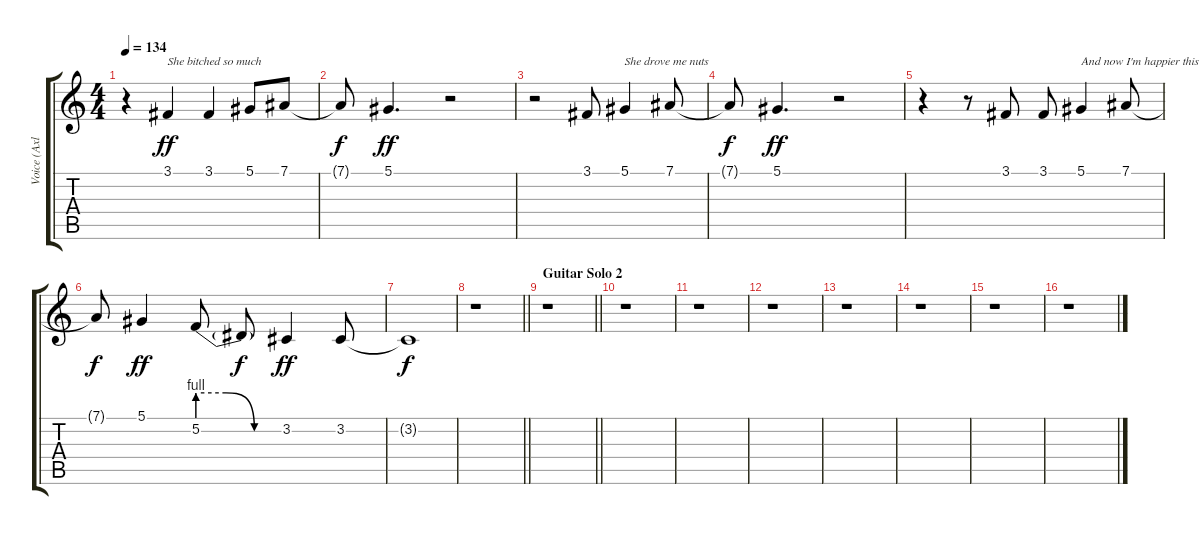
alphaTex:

\track ("Voice (Axl Rose)" "Voice (Axl") {instrument lead8bassandlead}
\staff {score tabs}
\tuning (Eb4 Bb3 Gb3 Db3 Ab2 Eb2) {hide}
\ts (4 4)
\tempo 134
\clef g2
\ks c
r.4{dy ff} 3.1.4{txt "She bitched so much "} 3.1.4 5.1.8 7.1.8 |
7.1{t}.8{dy f} 5.1.4{d dy ff} r.2 |
r.2 3.1.8 5.1.4{txt "She drove me nuts "} 7.1.8 |
7.1{t}.8{dy f} 5.1.4{d dy ff} r.2 |
r.4 r.8 3.1.8 3.1.8 5.1.4{txt "And now I'm happier this way "} 7.1.8 |
7.1{t}.8{dy f} 5.1.4{dy ff} 5.2{be (custom 0 4 20 4 40 0 60 0)}.8 5.2{t}.8{dy f} 3.2.4{dy ff} 3.2.8 |
3.2{t}.1{dy f} |
\barLineRight lightlight
r.1 |
\section ("" "Guitar Solo 2")
\barLineRight lightlight
r.1 |
r.1 |
r.1 |
r.1 |
r.1 |
r.1 |
r.1 |
r.1
